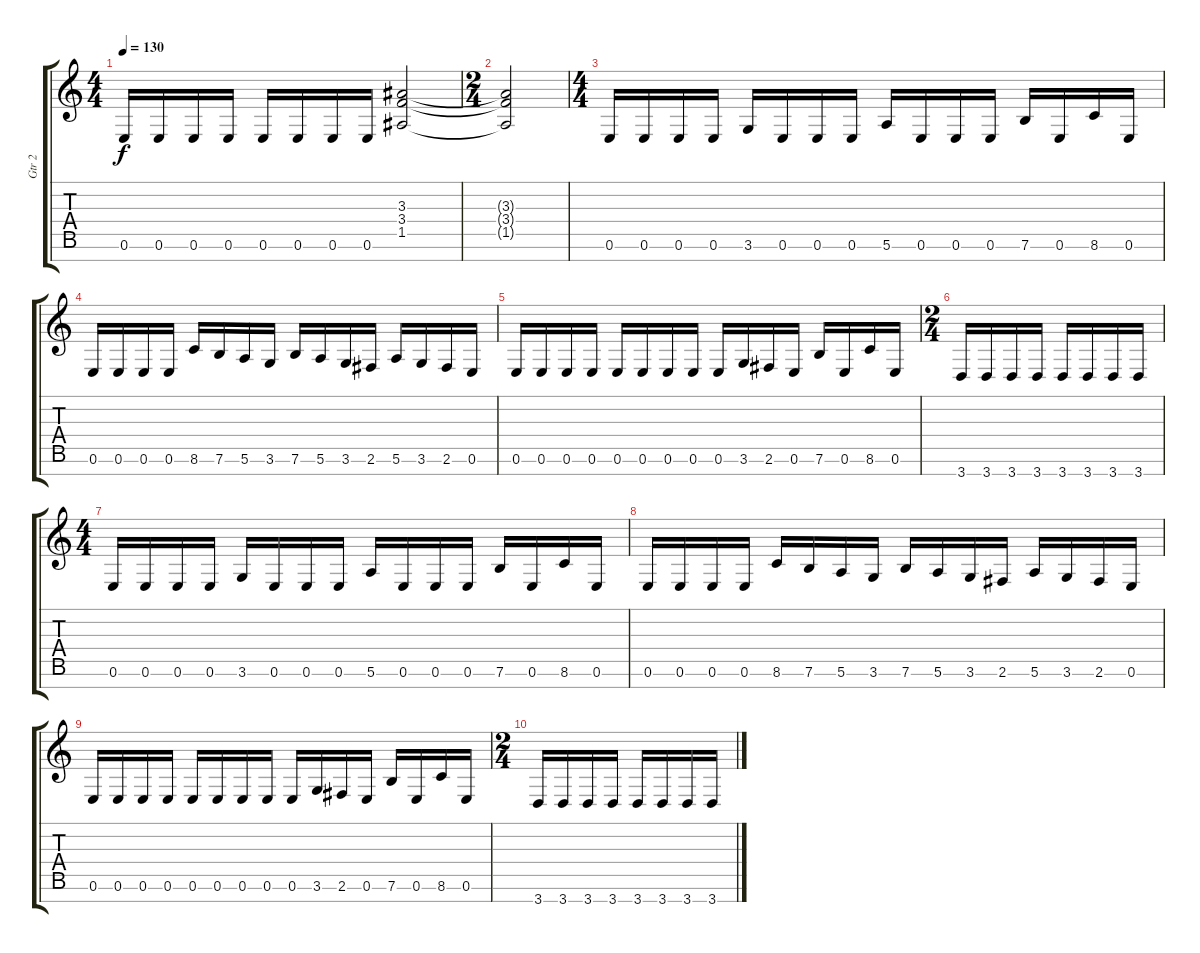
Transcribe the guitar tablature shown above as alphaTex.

\track ("Gtr 2" "Gtr 2") {instrument distortionguitar}
\staff {score tabs}
\tuning (E4 B3 G3 D3 A2 E2 B1) {hide}
\ts (4 4)
\tempo 130
\clef g2
\ks c
0.6.16{dy f} 0.6.16 0.6.16 0.6.16 0.6.16 0.6.16 0.6.16 0.6.16 (3.3 3.4 1.5).2 |
\ts (2 4)
(3.3{t} 3.4{t} 1.5{t}).2 |
\ts (4 4)
0.6.16 0.6.16 0.6.16 0.6.16 3.6.16 0.6.16 0.6.16 0.6.16 5.6.16 0.6.16 0.6.16 0.6.16 7.6.16 0.6.16 8.6.16 0.6.16 |
0.6.16 0.6.16 0.6.16 0.6.16 8.6.16 7.6.16 5.6.16 3.6.16 7.6.16 5.6.16 3.6.16 2.6.16 5.6.16 3.6.16 2.6.16 0.6.16 |
0.6.16 0.6.16 0.6.16 0.6.16 0.6.16 0.6.16 0.6.16 0.6.16 0.6.16 3.6.16 2.6.16 0.6.16 7.6.16 0.6.16 8.6.16 0.6.16 |
\ts (2 4)
3.7.16 3.7.16 3.7.16 3.7.16 3.7.16 3.7.16 3.7.16 3.7.16 |
\ts (4 4)
0.6.16 0.6.16 0.6.16 0.6.16 3.6.16 0.6.16 0.6.16 0.6.16 5.6.16 0.6.16 0.6.16 0.6.16 7.6.16 0.6.16 8.6.16 0.6.16 |
0.6.16 0.6.16 0.6.16 0.6.16 8.6.16 7.6.16 5.6.16 3.6.16 7.6.16 5.6.16 3.6.16 2.6.16 5.6.16 3.6.16 2.6.16 0.6.16 |
0.6.16 0.6.16 0.6.16 0.6.16 0.6.16 0.6.16 0.6.16 0.6.16 0.6.16 3.6.16 2.6.16 0.6.16 7.6.16 0.6.16 8.6.16 0.6.16 |
\ts (2 4)
3.7.16 3.7.16 3.7.16 3.7.16 3.7.16 3.7.16 3.7.16 3.7.16
